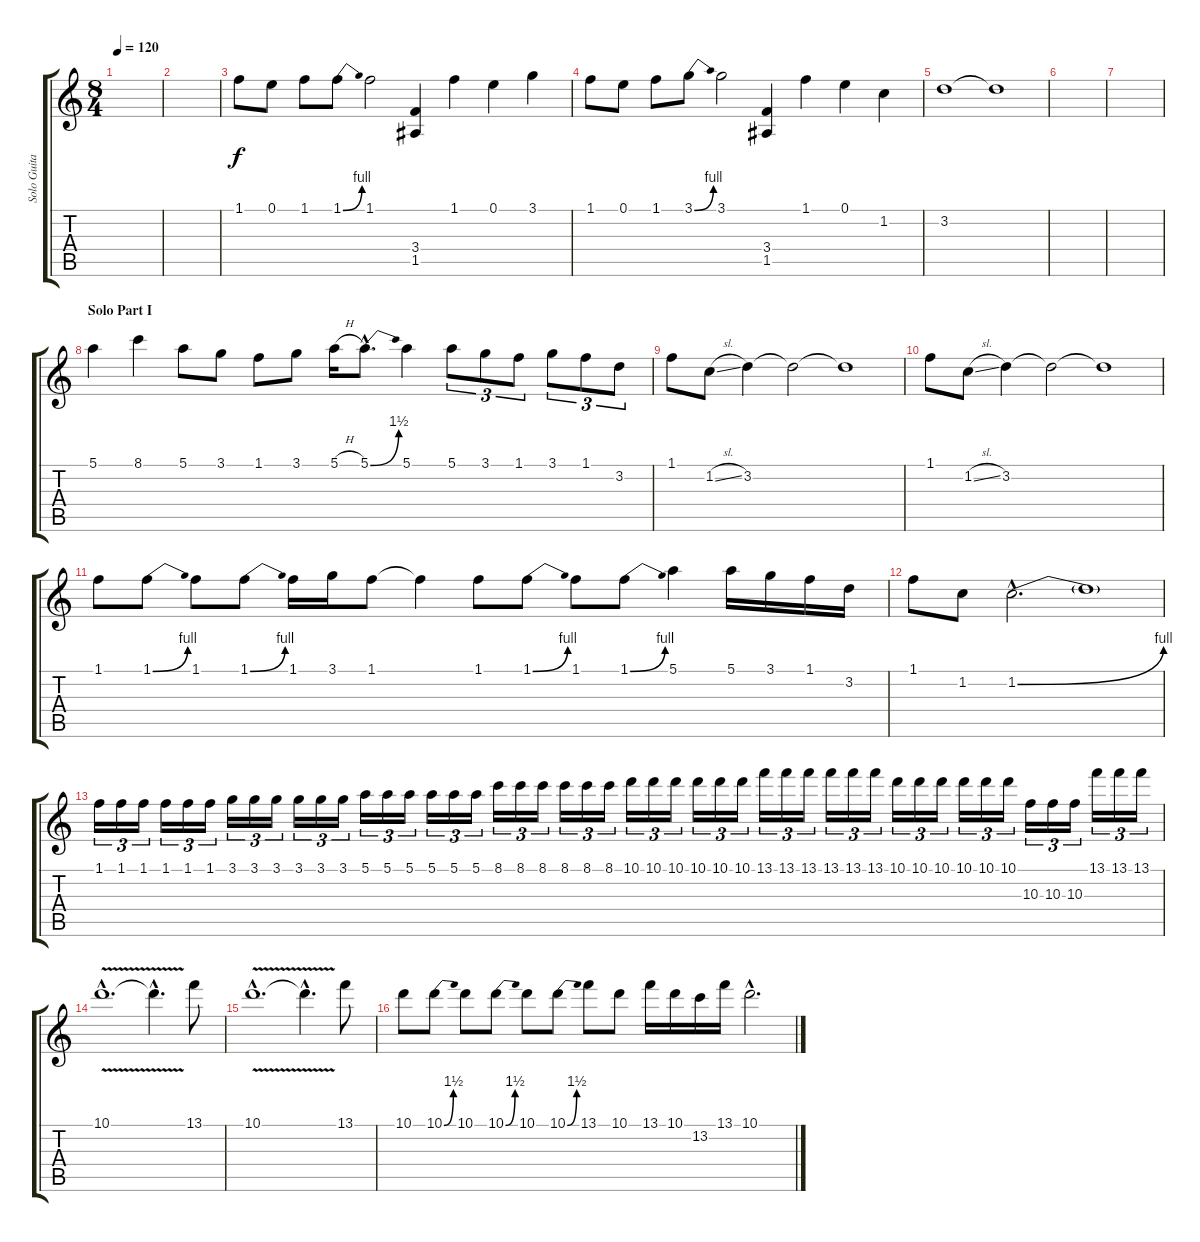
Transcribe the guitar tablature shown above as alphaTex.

\track ("Solo Guitar" "Solo Guita") {instrument electricguitarjazz}
\staff {score tabs}
\tuning (E4 B3 G3 D3 A2 D2) {hide}
\ts (8 4)
\tempo 120
\clef g2
\ks c
|
|
1.1.8 0.1.8 1.1.8 1.1{be (bend 0 0 60 4)}.8 1.1.2 (3.4 1.5).4 1.1.4 0.1.4 3.1.4 |
1.1.8 0.1.8 1.1.8 3.1{be (bend 0 0 60 4)}.8 3.1.2 (3.4 1.5).4 1.1.4 0.1.4 1.2.4 |
3.2.1 3.2{t}.1 |
|
|
\section ("" "Solo Part I")
5.1.4{volume 16 instrument overdrivenguitar} 8.1.4 5.1.8 3.1.8 1.1.8 3.1.8 5.1{h}.16 5.1{be (bend 0 0 60 6) hac}.8{d} 5.1.4 5.1.8{tu (3 2)} 3.1.8{tu (3 2)} 1.1.8{tu (3 2)} 3.1.8{tu (3 2)} 1.1.8{tu (3 2)} 3.2.8{tu (3 2)} |
1.1.8 1.2{sl}.8 3.2.4 3.2{t}.2 3.2{t}.1 |
1.1.8 1.2{sl}.8 3.2.4 3.2{t}.2 3.2{t}.1 |
1.1.8 1.1{be (bend 0 0 60 4)}.8 1.1.8 1.1{be (bend 0 0 60 4)}.8 1.1.16 3.1.16 1.1.8 1.1{t}.4 1.1.8 1.1{be (bend 0 0 60 4)}.8 1.1.8 1.1{be (bend 0 0 60 4)}.8 5.1.4 5.1.16 3.1.16 1.1.16 3.2.16 |
1.1.8 1.2.8 1.2{be (bend 0 0 60 4) hac}.2{d} 1.2{t}.1 |
1.1.16{tu (3 2)} 1.1.16{tu (3 2)} 1.1.16{tu (3 2)} 1.1.16{tu (3 2)} 1.1.16{tu (3 2)} 1.1.16{tu (3 2)} 3.1.16{tu (3 2)} 3.1.16{tu (3 2)} 3.1.16{tu (3 2)} 3.1.16{tu (3 2)} 3.1.16{tu (3 2)} 3.1.16{tu (3 2)} 5.1.16{tu (3 2)} 5.1.16{tu (3 2)} 5.1.16{tu (3 2)} 5.1.16{tu (3 2)} 5.1.16{tu (3 2)} 5.1.16{tu (3 2)} 8.1.16{tu (3 2)} 8.1.16{tu (3 2)} 8.1.16{tu (3 2)} 8.1.16{tu (3 2)} 8.1.16{tu (3 2)} 8.1.16{tu (3 2)} 10.1.16{tu (3 2)} 10.1.16{tu (3 2)} 10.1.16{tu (3 2)} 10.1.16{tu (3 2)} 10.1.16{tu (3 2)} 10.1.16{tu (3 2)} 13.1.16{tu (3 2)} 13.1.16{tu (3 2)} 13.1.16{tu (3 2)} 13.1.16{tu (3 2)} 13.1.16{tu (3 2)} 13.1.16{tu (3 2)} 10.1.16{tu (3 2)} 10.1.16{tu (3 2)} 10.1.16{tu (3 2)} 10.1.16{tu (3 2)} 10.1.16{tu (3 2)} 10.1.16{tu (3 2)} 10.3.16{tu (3 2)} 10.3.16{tu (3 2)} 10.3.16{tu (3 2)} 13.1.16{tu (3 2)} 13.1.16{tu (3 2)} 13.1.16{tu (3 2)} |
10.1{v hac}.1{d} 10.1{hac t}.4{d} 13.1.8 |
10.1{v hac}.1{d} 10.1{hac t}.4{d} 13.1.8 |
10.1.8 10.1{be (bend 0 0 60 6)}.8 10.1.8 10.1{be (bend 0 0 60 6)}.8 10.1.8 10.1{be (bend 0 0 60 6)}.8 13.1.8 10.1.8 13.1.16 10.1.16 13.2.16 13.1.16 10.1{hac}.2{d}
